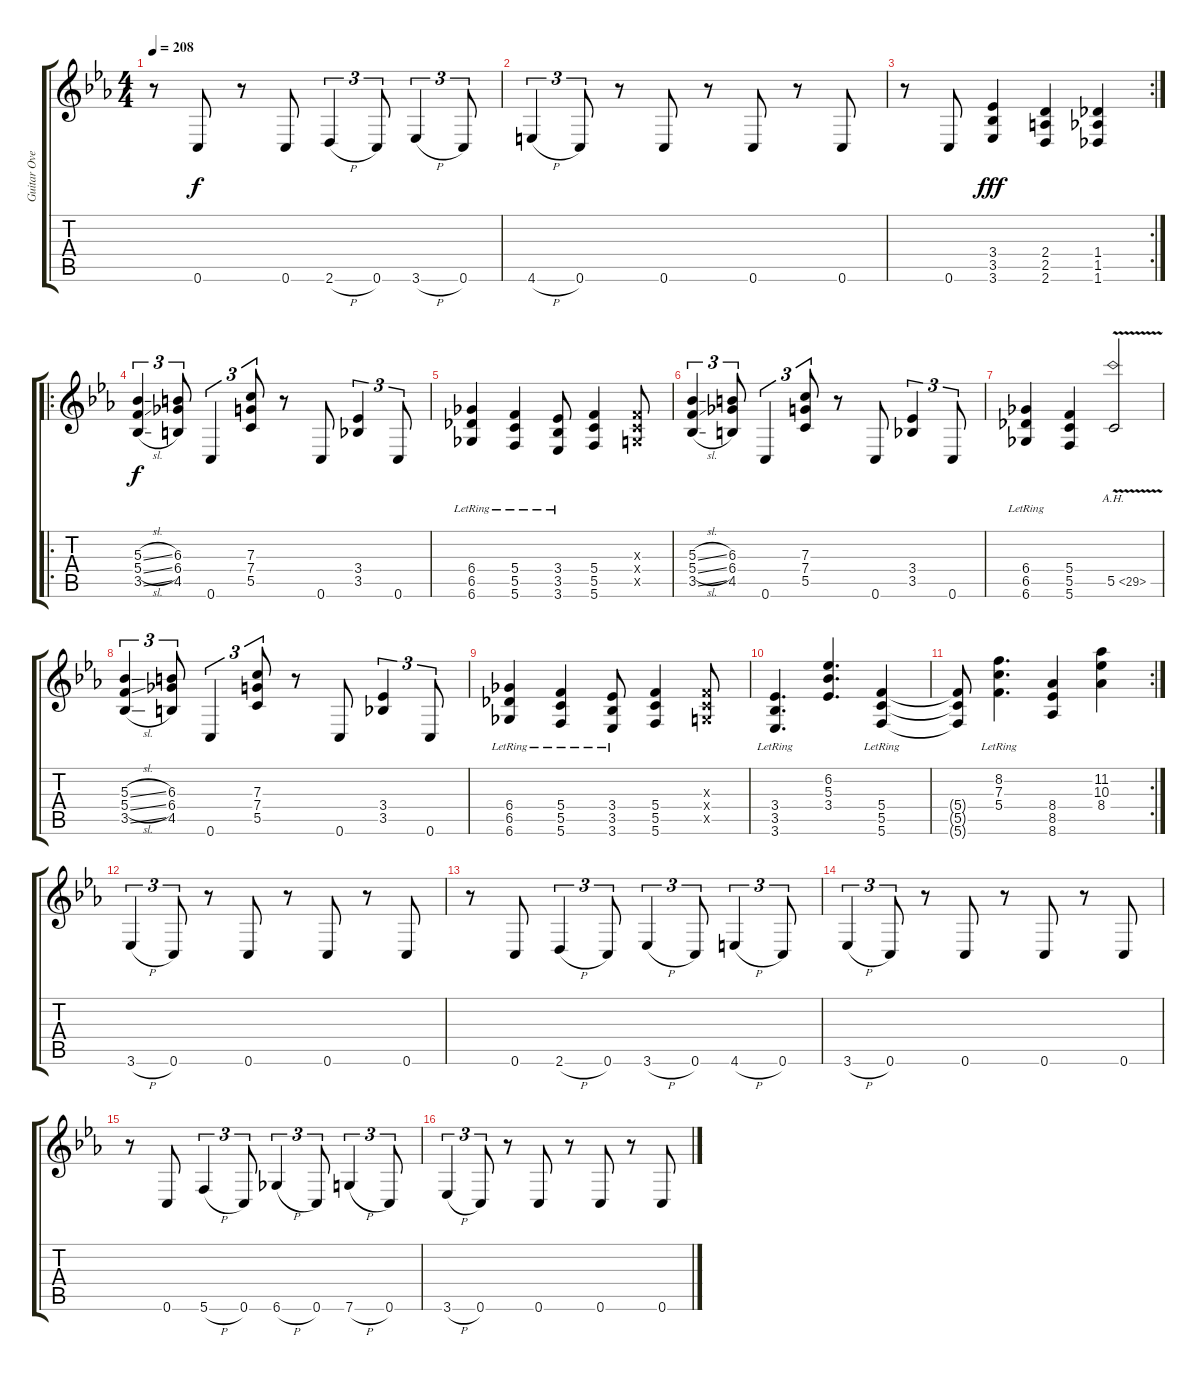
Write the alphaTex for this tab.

\track ("Guitar Overdubs" "Guitar Ove") {instrument overdrivenguitar}
\staff {score tabs}
\tuning (D4 A3 F3 C3 G2 C2) {hide}
\ts (4 4)
\tempo 208
\clef g2
\ks cminor
r.8{dy f} 0.6.8 r.8 0.6.8 2.6{h}.4{tu (3 2)} 0.6.8{tu (3 2)} 3.6{h}.4{tu (3 2)} 0.6.8{tu (3 2)} |
4.6{h}.4{tu (3 2)} 0.6.8{tu (3 2)} r.8 0.6.8 r.8 0.6.8 r.8 0.6.8 |
\rc 2
r.8 0.6.8 (3.4 3.5 3.6).4{dy fff} (2.4 2.5 2.6).4 (1.4 1.5 1.6).4 |
\ro
(5.3{sl} 5.4{sl} 3.5{sl}).4{tu (3 2) dy f} (6.3 6.4 4.5).8{tu (3 2)} 0.6.4{tu (3 2)} (7.3 7.4 5.5).8{tu (3 2)} r.8 0.6.8 (3.4 3.5).4{tu (3 2)} 0.6.8{tu (3 2)} |
(6.4{lr} 6.5{lr} 6.6{lr}).4 (5.4{lr} 5.5{lr} 5.6{lr}).4 (3.4{lr} 3.5{lr} 3.6{lr}).8 (5.4 5.5 5.6).4 (0.3{x} 0.4{x} 0.5{x}).8 |
(5.3{sl} 5.4{sl} 3.5{sl}).4{tu (3 2)} (6.3 6.4 4.5).8{tu (3 2)} 0.6.4{tu (3 2)} (7.3 7.4 5.5).8{tu (3 2)} r.8 0.6.8 (3.4 3.5).4{tu (3 2)} 0.6.8{tu (3 2)} |
(6.4{lr} 6.5{lr} 6.6{lr}).4 (5.4 5.5 5.6).4 5.5{ah 24 v}.2 |
(5.3{sl} 5.4{sl} 3.5{sl}).4{tu (3 2)} (6.3 6.4 4.5).8{tu (3 2)} 0.6.4{tu (3 2)} (7.3 7.4 5.5).8{tu (3 2)} r.8 0.6.8 (3.4 3.5).4{tu (3 2)} 0.6.8{tu (3 2)} |
(6.4{lr} 6.5{lr} 6.6{lr}).4 (5.4{lr} 5.5{lr} 5.6{lr}).4 (3.4{lr} 3.5{lr} 3.6{lr}).8 (5.4 5.5 5.6).4 (0.3{x} 0.4{x} 0.5{x}).8 |
(3.4{lr} 3.5{lr} 3.6{lr}).4{d} (6.2 5.3 3.4).4{d} (5.4{lr} 5.5{lr} 5.6{lr}).4 |
\rc 2
(5.4{t} 5.5{t} 5.6{t}).8 (8.2 7.3 5.4{lr}).4{d} (8.4 8.5 8.6).4 (11.2 10.3 8.4).4 |
3.6{h}.4{tu (3 2)} 0.6.8{tu (3 2)} r.8 0.6.8 r.8 0.6.8 r.8 0.6.8 |
r.8 0.6.8 2.6{h}.4{tu (3 2)} 0.6.8{tu (3 2)} 3.6{h}.4{tu (3 2)} 0.6.8{tu (3 2)} 4.6{h}.4{tu (3 2)} 0.6.8{tu (3 2)} |
3.6{h}.4{tu (3 2)} 0.6.8{tu (3 2)} r.8 0.6.8 r.8 0.6.8 r.8 0.6.8 |
r.8 0.6.8 5.6{h}.4{tu (3 2)} 0.6.8{tu (3 2)} 6.6{h}.4{tu (3 2)} 0.6.8{tu (3 2)} 7.6{h}.4{tu (3 2)} 0.6.8{tu (3 2)} |
3.6{h}.4{tu (3 2)} 0.6.8{tu (3 2)} r.8 0.6.8 r.8 0.6.8 r.8 0.6.8
